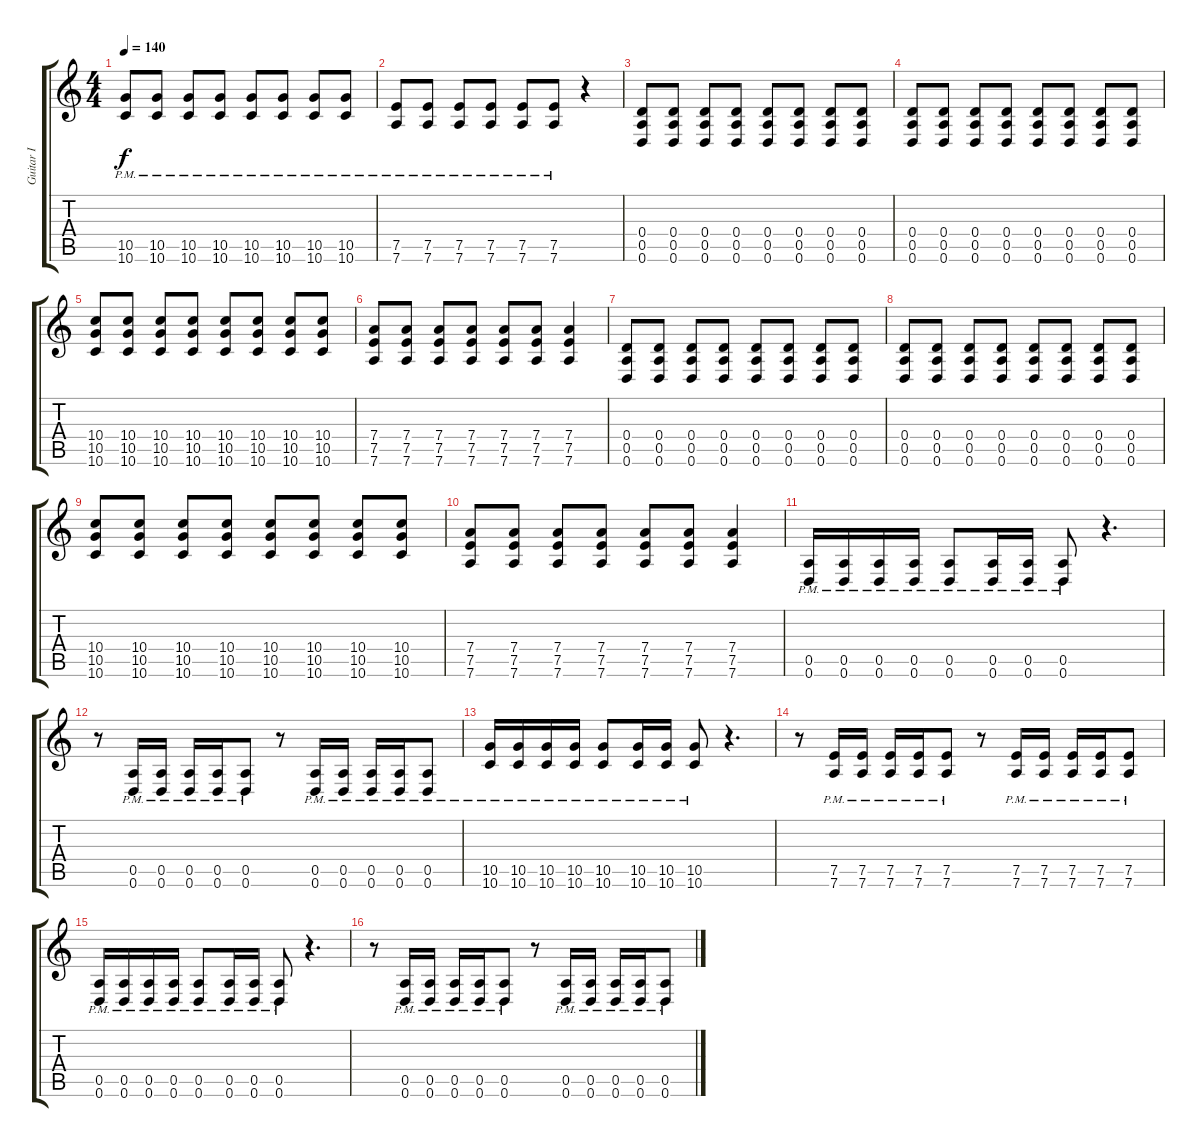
\track ("Guitar I" "Guitar I") {instrument distortionguitar}
\staff {score tabs}
\tuning (E4 B3 G3 D3 A2 D2) {hide}
\ts (4 4)
\tempo 140
\clef g2
\ks c
(10.5{pm} 10.6{pm}).8{dy f} (10.5{pm} 10.6{pm}).8 (10.5{pm} 10.6{pm}).8 (10.5{pm} 10.6{pm}).8 (10.5{pm} 10.6{pm}).8 (10.5{pm} 10.6{pm}).8 (10.5{pm} 10.6{pm}).8 (10.5{pm} 10.6{pm}).8 |
(7.5{pm} 7.6{pm}).8 (7.5{pm} 7.6{pm}).8 (7.5{pm} 7.6{pm}).8 (7.5{pm} 7.6{pm}).8 (7.5{pm} 7.6{pm}).8 (7.5{pm} 7.6{pm}).8 r.4 |
(0.4 0.5 0.6).8 (0.4 0.5 0.6).8 (0.4 0.5 0.6).8 (0.4 0.5 0.6).8 (0.4 0.5 0.6).8 (0.4 0.5 0.6).8 (0.4 0.5 0.6).8 (0.4 0.5 0.6).8 |
(0.4 0.5 0.6).8 (0.4 0.5 0.6).8 (0.4 0.5 0.6).8 (0.4 0.5 0.6).8 (0.4 0.5 0.6).8 (0.4 0.5 0.6).8 (0.4 0.5 0.6).8 (0.4 0.5 0.6).8 |
(10.4 10.5 10.6).8 (10.4 10.5 10.6).8 (10.4 10.5 10.6).8 (10.4 10.5 10.6).8 (10.4 10.5 10.6).8 (10.4 10.5 10.6).8 (10.4 10.5 10.6).8 (10.4 10.5 10.6).8 |
(7.4 7.5 7.6).8 (7.4 7.5 7.6).8 (7.4 7.5 7.6).8 (7.4 7.5 7.6).8 (7.4 7.5 7.6).8 (7.4 7.5 7.6).8 (7.4 7.5 7.6).4 |
(0.4 0.5 0.6).8 (0.4 0.5 0.6).8 (0.4 0.5 0.6).8 (0.4 0.5 0.6).8 (0.4 0.5 0.6).8 (0.4 0.5 0.6).8 (0.4 0.5 0.6).8 (0.4 0.5 0.6).8 |
(0.4 0.5 0.6).8 (0.4 0.5 0.6).8 (0.4 0.5 0.6).8 (0.4 0.5 0.6).8 (0.4 0.5 0.6).8 (0.4 0.5 0.6).8 (0.4 0.5 0.6).8 (0.4 0.5 0.6).8 |
(10.4 10.5 10.6).8 (10.4 10.5 10.6).8 (10.4 10.5 10.6).8 (10.4 10.5 10.6).8 (10.4 10.5 10.6).8 (10.4 10.5 10.6).8 (10.4 10.5 10.6).8 (10.4 10.5 10.6).8 |
(7.4 7.5 7.6).8 (7.4 7.5 7.6).8 (7.4 7.5 7.6).8 (7.4 7.5 7.6).8 (7.4 7.5 7.6).8 (7.4 7.5 7.6).8 (7.4 7.5 7.6).4 |
(0.5{pm} 0.6{pm}).16 (0.5{pm} 0.6{pm}).16 (0.5{pm} 0.6{pm}).16 (0.5{pm} 0.6{pm}).16 (0.5{pm} 0.6{pm}).8 (0.5{pm} 0.6{pm}).16 (0.5{pm} 0.6{pm}).16 (0.5{pm} 0.6{pm}).8 r.4{d} |
r.8 (0.5{pm} 0.6{pm}).16 (0.5{pm} 0.6{pm}).16 (0.5{pm} 0.6{pm}).16 (0.5{pm} 0.6{pm}).16 (0.5{pm} 0.6{pm}).8 r.8 (0.5{pm} 0.6{pm}).16 (0.5{pm} 0.6{pm}).16 (0.5{pm} 0.6{pm}).16 (0.5{pm} 0.6{pm}).16 (0.5{pm} 0.6{pm}).8 |
(10.5{pm} 10.6{pm}).16 (10.5{pm} 10.6{pm}).16 (10.5{pm} 10.6{pm}).16 (10.5{pm} 10.6{pm}).16 (10.5{pm} 10.6{pm}).8 (10.5{pm} 10.6{pm}).16 (10.5{pm} 10.6{pm}).16 (10.5{pm} 10.6{pm}).8 r.4{d} |
r.8 (7.5{pm} 7.6{pm}).16 (7.5{pm} 7.6{pm}).16 (7.5{pm} 7.6{pm}).16 (7.5{pm} 7.6{pm}).16 (7.5{pm} 7.6{pm}).8 r.8 (7.5{pm} 7.6{pm}).16 (7.5{pm} 7.6{pm}).16 (7.5{pm} 7.6{pm}).16 (7.5{pm} 7.6{pm}).16 (7.5{pm} 7.6{pm}).8 |
(0.5{pm} 0.6{pm}).16 (0.5{pm} 0.6{pm}).16 (0.5{pm} 0.6{pm}).16 (0.5{pm} 0.6{pm}).16 (0.5{pm} 0.6{pm}).8 (0.5{pm} 0.6{pm}).16 (0.5{pm} 0.6{pm}).16 (0.5{pm} 0.6{pm}).8 r.4{d} |
r.8 (0.5{pm} 0.6{pm}).16 (0.5{pm} 0.6{pm}).16 (0.5{pm} 0.6{pm}).16 (0.5{pm} 0.6{pm}).16 (0.5{pm} 0.6{pm}).8 r.8 (0.5{pm} 0.6{pm}).16 (0.5{pm} 0.6{pm}).16 (0.5{pm} 0.6{pm}).16 (0.5{pm} 0.6{pm}).16 (0.5{pm} 0.6{pm}).8
